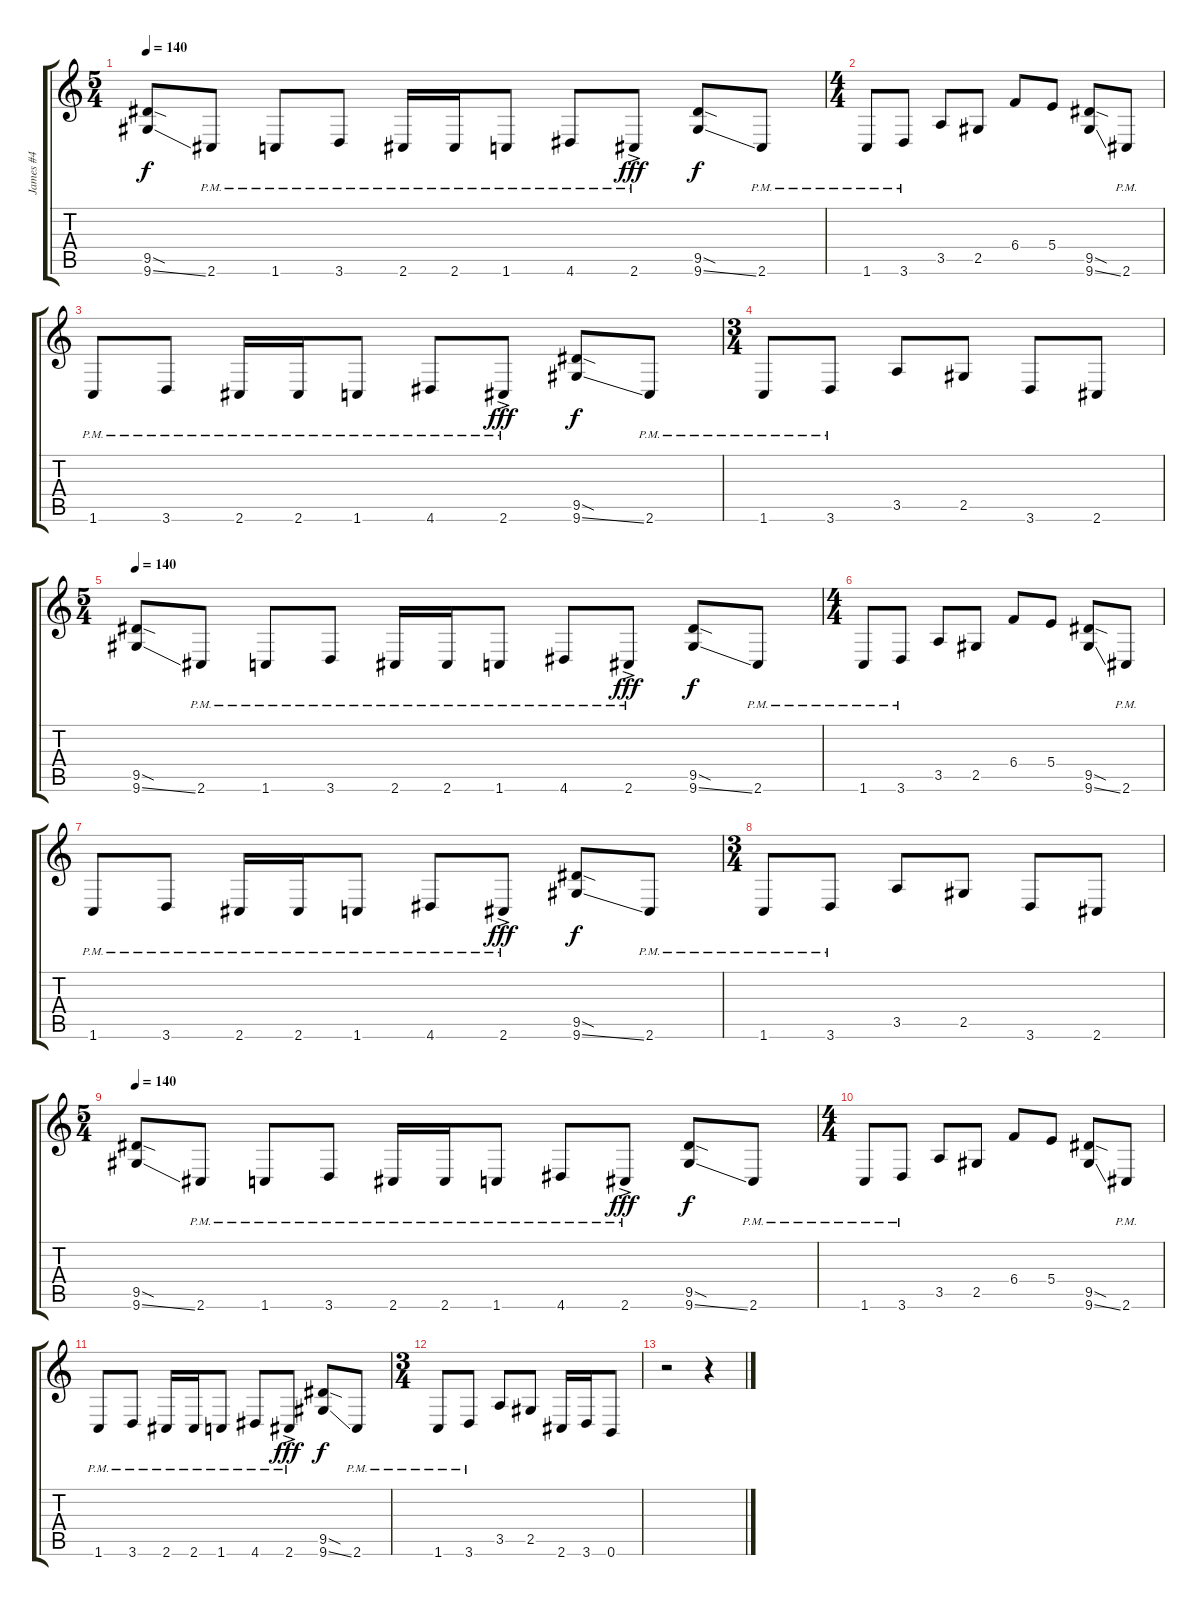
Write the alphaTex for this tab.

\track ("James #4" "James #4") {instrument distortionguitar}
\staff {score tabs}
\tuning (Db4 Ab3 E3 B2 Gb2 B1) {hide}
\ts (5 4)
\tempo 140
\clef g2
\ks c
(9.5{sod} 9.6{ss}).8{dy f} 2.6{pm}.8 1.6{pm}.8 3.6{pm}.8 2.6{pm}.16 2.6{pm}.16 1.6{pm}.8 4.6{pm}.8 2.6{ac pm}.8{dy fff} (9.5{sod} 9.6{ss}).8{dy f} 2.6{pm}.8 |
\ts (4 4)
1.6{pm}.8 3.6{pm}.8 3.5.8 2.5.8 6.4.8 5.4.8 (9.5{sod} 9.6{ss}).8 2.6{pm}.8 |
1.6{pm}.8 3.6{pm}.8 2.6{pm}.16 2.6{pm}.16 1.6{pm}.8 4.6{pm}.8 2.6{ac pm}.8{dy fff} (9.5{sod} 9.6{ss}).8{dy f} 2.6{pm}.8 |
\ts (3 4)
1.6{pm}.8 3.6{pm}.8 3.5.8 2.5.8 3.6.8 2.6.8 |
\ts (5 4)
\tempo 140
(9.5{sod} 9.6{ss}).8 2.6{pm}.8 1.6{pm}.8 3.6{pm}.8 2.6{pm}.16 2.6{pm}.16 1.6{pm}.8 4.6{pm}.8 2.6{ac pm}.8{dy fff} (9.5{sod} 9.6{ss}).8{dy f} 2.6{pm}.8 |
\ts (4 4)
1.6{pm}.8 3.6{pm}.8 3.5.8 2.5.8 6.4.8 5.4.8 (9.5{sod} 9.6{ss}).8 2.6{pm}.8 |
1.6{pm}.8 3.6{pm}.8 2.6{pm}.16 2.6{pm}.16 1.6{pm}.8 4.6{pm}.8 2.6{ac pm}.8{dy fff} (9.5{sod} 9.6{ss}).8{dy f} 2.6{pm}.8 |
\ts (3 4)
1.6{pm}.8 3.6{pm}.8 3.5.8 2.5.8 3.6.8 2.6.8 |
\ts (5 4)
\tempo 140
(9.5{sod} 9.6{ss}).8 2.6{pm}.8 1.6{pm}.8 3.6{pm}.8 2.6{pm}.16 2.6{pm}.16 1.6{pm}.8 4.6{pm}.8 2.6{ac pm}.8{dy fff} (9.5{sod} 9.6{ss}).8{dy f} 2.6{pm}.8 |
\ts (4 4)
1.6{pm}.8 3.6{pm}.8 3.5.8 2.5.8 6.4.8 5.4.8 (9.5{sod} 9.6{ss}).8 2.6{pm}.8 |
1.6{pm}.8 3.6{pm}.8 2.6{pm}.16 2.6{pm}.16 1.6{pm}.8 4.6{pm}.8 2.6{ac pm}.8{dy fff} (9.5{sod} 9.6{ss}).8{dy f} 2.6{pm}.8 |
\ts (3 4)
1.6{pm}.8 3.6{pm}.8 3.5.8 2.5.8 2.6.16 3.6.16 0.6.8 |
r.2 r.4
